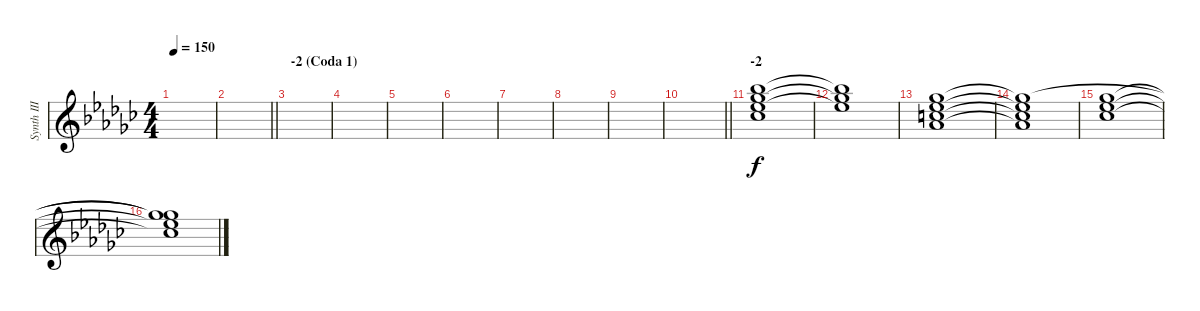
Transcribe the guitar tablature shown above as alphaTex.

\track ("Synth III (Pad)" "Synth III ") {instrument pad2warm}
\staff {score}
\tuning (E4 B3 G3 D3 A2 E2 B1) {hide}
\ts (4 4)
\tempo 150
\clef g2
\ks ebminor
|
\barLineRight lightlight
|
\section ("" "-2 (Coda 1)")
|
|
|
|
|
|
|
\barLineRight lightlight
|
\section ("" "-2")
(18.1 19.2 20.3 21.4).1 |
(18.1{t} 19.2{t} 20.3{t}).1 |
(4.1 13.2 20.3 28.4).1 |
(4.1{t} 13.2{t} 20.3{t} 28.4{t}).1 |
(7.1 16.2 23.3).1 |
(7.1{t} 16.2{t} 23.3{t} 28.4{t}).1
